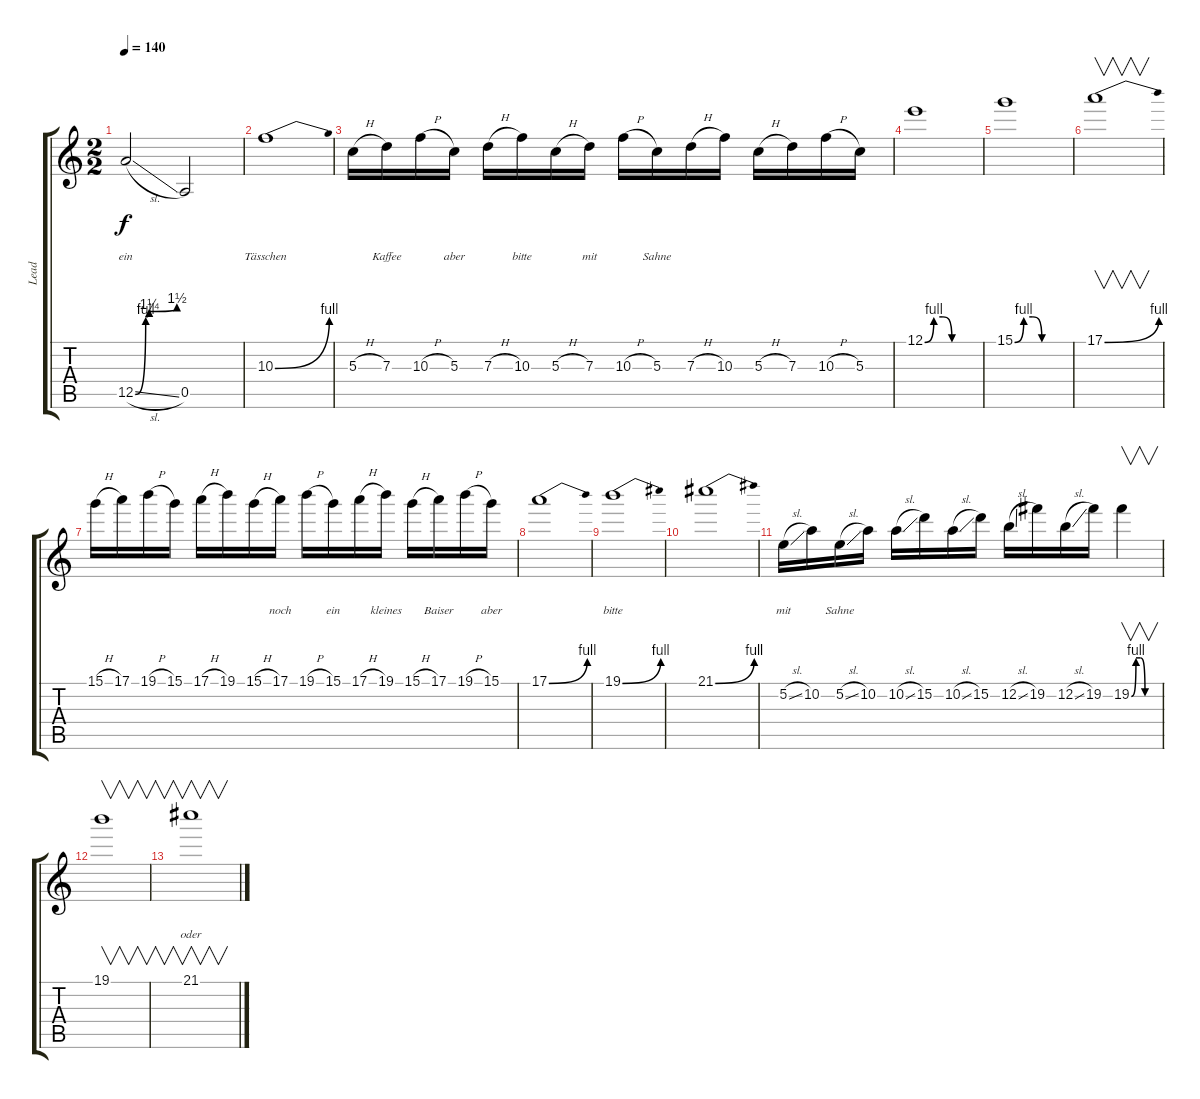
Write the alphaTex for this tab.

\track ("Lead" "Lead") {instrument distortionguitar}
\staff {score tabs}
\tuning (E4 B3 G3 D3 A2 E2) {hide}
\ts (2 2)
\tempo 140
\clef g2
\ks aminor
12.5{be (custom 0 0 15 4 20 5 60 6) sl}.2{lyrics (0 "") lyrics (1 "") lyrics (2 "") lyrics (3 "ein") lyrics (4 "") dy f} 0.5.2{lyrics (0 "") lyrics (1 "") lyrics (2 "") lyrics (3 "") lyrics (4 "")} |
10.3{be (bend 0 0 60 4)}.1{lyrics (0 "") lyrics (1 "") lyrics (2 "") lyrics (3 "Tässchen") lyrics (4 "")} |
5.3{h}.16{lyrics (0 "") lyrics (1 "") lyrics (2 "") lyrics (3 "") lyrics (4 "")} 7.3.16{lyrics (0 "") lyrics (1 "") lyrics (2 "") lyrics (3 "Kaffee") lyrics (4 "")} 10.3{h}.16{lyrics (0 "") lyrics (1 "") lyrics (2 "") lyrics (3 "") lyrics (4 "")} 5.3.16{lyrics (0 "") lyrics (1 "") lyrics (2 "") lyrics (3 "aber") lyrics (4 "")} 7.3{h}.16{lyrics (0 "") lyrics (1 "") lyrics (2 "") lyrics (3 "") lyrics (4 "")} 10.3.16{lyrics (0 "") lyrics (1 "") lyrics (2 "") lyrics (3 "bitte") lyrics (4 "")} 5.3{h}.16{lyrics (0 "") lyrics (1 "") lyrics (2 "") lyrics (3 "") lyrics (4 "")} 7.3.16{lyrics (0 "") lyrics (1 "") lyrics (2 "") lyrics (3 "mit") lyrics (4 "")} 10.3{h}.16{lyrics (0 "") lyrics (1 "") lyrics (2 "") lyrics (3 "") lyrics (4 "")} 5.3.16{lyrics (0 "") lyrics (1 "") lyrics (2 "") lyrics (3 "Sahne") lyrics (4 "")} 7.3{h}.16{lyrics (0 "") lyrics (1 "") lyrics (2 "") lyrics (3 "") lyrics (4 "")} 10.3.16{lyrics (0 "") lyrics (1 "") lyrics (2 "") lyrics (3 "") lyrics (4 "")} 5.3{h}.16{lyrics (0 "") lyrics (1 "") lyrics (2 "") lyrics (3 "") lyrics (4 "")} 7.3.16{lyrics (0 "") lyrics (1 "") lyrics (2 "") lyrics (3 "") lyrics (4 "")} 10.3{h}.16{lyrics (0 "") lyrics (1 "") lyrics (2 "") lyrics (3 "") lyrics (4 "")} 5.3.16{lyrics (0 "") lyrics (1 "") lyrics (2 "") lyrics (3 "") lyrics (4 "")} |
12.1{be (custom 0 0 10 4 20 4 30 0 60 0)}.1{lyrics (0 "") lyrics (1 "") lyrics (2 "") lyrics (3 "") lyrics (4 "")} |
15.1{be (custom 0 0 10 4 20 4 30 0 60 0)}.1{lyrics (0 "") lyrics (1 "") lyrics (2 "") lyrics (3 "") lyrics (4 "")} |
17.1{be (bend 0 0 60 4)}.1{v lyrics (0 "") lyrics (1 "") lyrics (2 "") lyrics (3 "") lyrics (4 "")} |
15.1{h}.16{lyrics (0 "") lyrics (1 "") lyrics (2 "") lyrics (3 "") lyrics (4 "")} 17.1.16{lyrics (0 "") lyrics (1 "") lyrics (2 "") lyrics (3 "") lyrics (4 "")} 19.1{h}.16{lyrics (0 "") lyrics (1 "") lyrics (2 "") lyrics (3 "") lyrics (4 "")} 15.1.16{lyrics (0 "") lyrics (1 "") lyrics (2 "") lyrics (3 "") lyrics (4 "")} 17.1{h}.16{lyrics (0 "") lyrics (1 "") lyrics (2 "") lyrics (3 "") lyrics (4 "")} 19.1.16{lyrics (0 "") lyrics (1 "") lyrics (2 "") lyrics (3 "") lyrics (4 "")} 15.1{h}.16{lyrics (0 "") lyrics (1 "") lyrics (2 "") lyrics (3 "") lyrics (4 "")} 17.1.16{lyrics (0 "") lyrics (1 "") lyrics (2 "") lyrics (3 "noch") lyrics (4 "")} 19.1{h}.16{lyrics (0 "") lyrics (1 "") lyrics (2 "") lyrics (3 "") lyrics (4 "")} 15.1.16{lyrics (0 "") lyrics (1 "") lyrics (2 "") lyrics (3 "ein") lyrics (4 "")} 17.1{h}.16{lyrics (0 "") lyrics (1 "") lyrics (2 "") lyrics (3 "") lyrics (4 "")} 19.1.16{lyrics (0 "") lyrics (1 "") lyrics (2 "") lyrics (3 "kleines") lyrics (4 "")} 15.1{h}.16{lyrics (0 "") lyrics (1 "") lyrics (2 "") lyrics (3 "") lyrics (4 "")} 17.1.16{lyrics (0 "") lyrics (1 "") lyrics (2 "") lyrics (3 "Baiser") lyrics (4 "")} 19.1{h}.16{lyrics (0 "") lyrics (1 "") lyrics (2 "") lyrics (3 "") lyrics (4 "")} 15.1.16{lyrics (0 "") lyrics (1 "") lyrics (2 "") lyrics (3 "aber") lyrics (4 "")} |
17.1{be (bend 0 0 60 4)}.1{lyrics (0 "") lyrics (1 "") lyrics (2 "") lyrics (3 "") lyrics (4 "")} |
19.1{be (bend 0 0 60 4)}.1{lyrics (0 "") lyrics (1 "") lyrics (2 "") lyrics (3 "bitte") lyrics (4 "")} |
21.1{be (bend 0 0 60 4)}.1{lyrics (0 "") lyrics (1 "") lyrics (2 "") lyrics (3 "") lyrics (4 "")} |
5.2{sl}.16{lyrics (0 "") lyrics (1 "") lyrics (2 "") lyrics (3 "mit") lyrics (4 "")} 10.2.16{lyrics (0 "") lyrics (1 "") lyrics (2 "") lyrics (3 "") lyrics (4 "")} 5.2{sl}.16{lyrics (0 "") lyrics (1 "") lyrics (2 "") lyrics (3 "Sahne") lyrics (4 "")} 10.2.16{lyrics (0 "") lyrics (1 "") lyrics (2 "") lyrics (3 "") lyrics (4 "")} 10.2{sl}.16{lyrics (0 "") lyrics (1 "") lyrics (2 "") lyrics (3 "") lyrics (4 "")} 15.2.16{lyrics (0 "") lyrics (1 "") lyrics (2 "") lyrics (3 "") lyrics (4 "")} 10.2{sl}.16{lyrics (0 "") lyrics (1 "") lyrics (2 "") lyrics (3 "") lyrics (4 "")} 15.2.16{lyrics (0 "") lyrics (1 "") lyrics (2 "") lyrics (3 "") lyrics (4 "")} 12.2{sl}.16{lyrics (0 "") lyrics (1 "") lyrics (2 "") lyrics (3 "") lyrics (4 "")} 19.2.16{lyrics (0 "") lyrics (1 "") lyrics (2 "") lyrics (3 "") lyrics (4 "")} 12.2{sl}.16{lyrics (0 "") lyrics (1 "") lyrics (2 "") lyrics (3 "") lyrics (4 "")} 19.2.16{lyrics (0 "") lyrics (1 "") lyrics (2 "") lyrics (3 "") lyrics (4 "")} 19.2{be (custom 0 0 10 4 20 4 30 0 60 0)}.4{v lyrics (0 "") lyrics (1 "") lyrics (2 "") lyrics (3 "") lyrics (4 "")} |
19.1.1{v lyrics (0 "") lyrics (1 "") lyrics (2 "") lyrics (3 "") lyrics (4 "")} |
21.1.1{v lyrics (0 "") lyrics (1 "") lyrics (2 "") lyrics (3 "oder") lyrics (4 "")}
